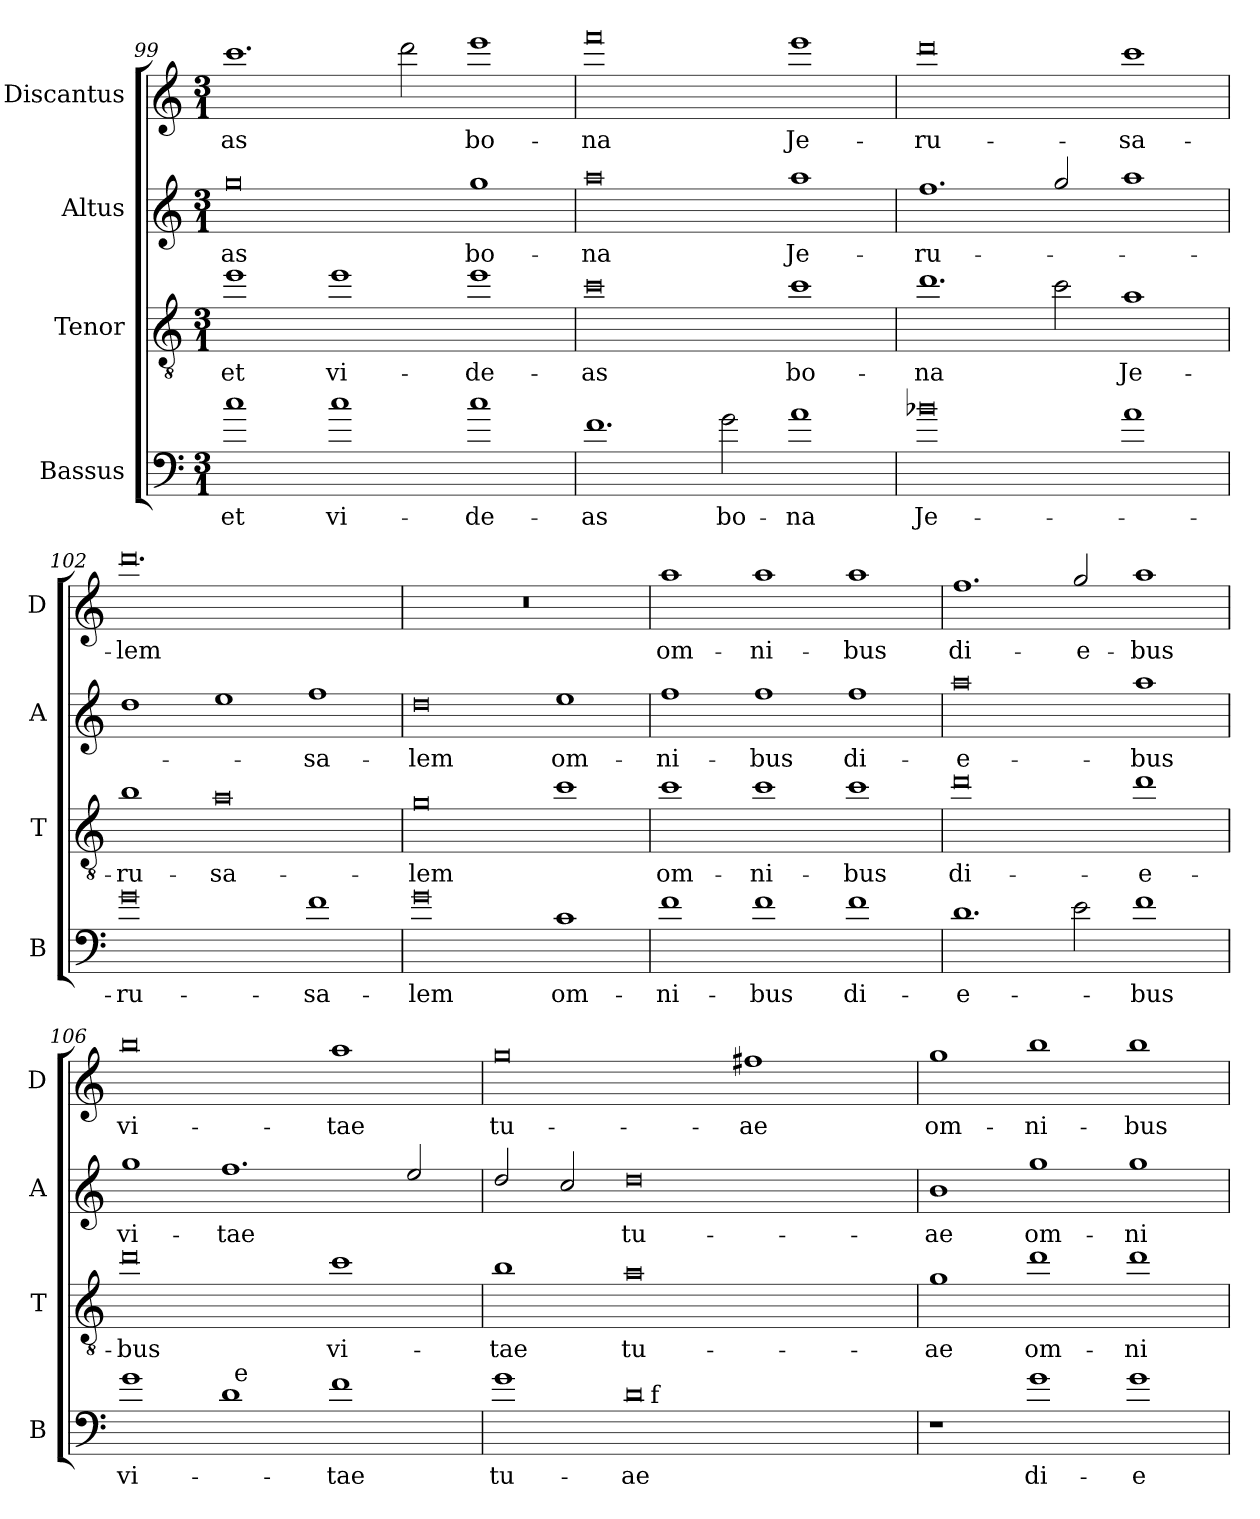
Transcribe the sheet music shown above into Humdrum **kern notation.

**kern	**text	**kern	**text	**kern	**text	**kern	**text
*part4	*part4	*part3	*part3	*part2	*part2	*part1	*part1
*staff4	*staff4	*staff3	*staff3	*staff2	*staff2	*staff1	*staff1
*I"Bassus	*	*I"Tenor	*	*I"Altus	*	*I"Discantus	*
*I'B	*	*I'T	*	*I'A	*	*I'D	*
*clefF4	*	*clefGv2	*	*clefG2	*	*clefG2	*
*ITrd7c12	*	*ITrd7c12	*	*ITrd7c12	*	*ITrd7c12	*
*k[]	*	*k[]	*	*k[]	*	*k[]	*
*C:	*	*C:	*	*C:	*	*C:	*
*M3/1	*	*M3/1	*	*M3/1	*	*M3/1	*
=99	=99	=99	=99	=99	=99	=99	=99
!	!LO:LY:b	!	!LO:LY:b	!	!LO:LY:b	!	!LO:LY:b
1c	et	1e	et	0g	-as	1.cc	-as
!	!LO:LY:b	!	!LO:LY:b	!	!	!	!
1c	vi-	1e	vi-	.	.	.	.
.	.	.	.	.	.	2dd\	.
!	!LO:LY:b	!	!LO:LY:b	!	!LO:LY:b	!	!LO:LY:b
1c	-de-	1e	-de-	1g	bo-	1ee	bo-
=100	=100	=100	=100	=100	=100	=100	=100
!	!LO:LY:b	!	!LO:LY:b	!	!LO:LY:b	!	!LO:LY:b
1.F	-as	0c	-as	0a	-na	0ff	-na
!	!LO:LY:b	!	!	!	!	!	!
2G\	bo-	.	.	.	.	.	.
!	!LO:LY:b	!	!LO:LY:b	!	!LO:LY:b	!	!LO:LY:b
1A	-na	1c	bo-	1a	Je-	1ee	Je-
=101	=101	=101	=101	=101	=101	=101	=101
!	!LO:LY:b	!	!LO:LY:b	!	!LO:LY:b	!	!LO:LY:b
0B-X	Je-	1.d	-na	1.f	-ru-	0dd	-ru-
.	.	2c\	.	2g/	.	.	.
!	!	!	!LO:LY:b	!	!	!	!LO:LY:b
1A	.	1A	Je-	1a	.	1cc	-sa-
=102	=102	=102	=102	=102	=102	=102	=102
!	!LO:LY:b	!	!LO:LY:b	!	!	!	!LO:LY:b
0G	-ru-	1B	-ru-	1d	.	0.dd	-lem
!	!	!	!LO:LY:b	!	!	!	!
.	.	0A	-sa-	1e	.	.	.
!	!LO:LY:b	!	!	!	!LO:LY:b	!	!
1F	-sa-	.	.	1f	-sa-	.	.
=103	=103	=103	=103	=103	=103	=103	=103
!	!LO:LY:b	!	!LO:LY:b	!	!LO:LY:b	!	!
0G	-lem	0G	-lem	0d	-lem	0.r	.
!	!LO:LY:b	!	!	!	!LO:LY:b	!	!
1C	om-	1c	.	1e	om-	.	.
=104	=104	=104	=104	=104	=104	=104	=104
!	!LO:LY:b	!	!LO:LY:b	!	!LO:LY:b	!	!LO:LY:b
1F	-ni-	1c	om-	1f	-ni-	1a	om-
!	!LO:LY:b	!	!LO:LY:b	!	!LO:LY:b	!	!LO:LY:b
1F	-bus	1c	-ni-	1f	-bus	1a	-ni-
!	!LO:LY:b	!	!LO:LY:b	!	!LO:LY:b	!	!LO:LY:b
1F	di-	1c	-bus	1f	di-	1a	-bus
!!LO:PB:g=z
=105	=105	=105	=105	=105	=105	=105	=105
!	!LO:LY:b	!	!LO:LY:b	!	!LO:LY:b	!	!LO:LY:b
1.D	-e-	0d	di-	0a	-e-	1.f	di-
!	!	!	!	!	!	!	!LO:LY:b
2E\	.	.	.	.	.	2g/	-e-
!	!LO:LY:b	!	!LO:LY:b	!	!LO:LY:b	!	!LO:LY:b
1F	-bus	1d	-e-	1a	-bus	1a	-bus
=106	=106	=106	=106	=106	=106	=106	=106
!	!LO:LY:b	!	!LO:LY:b	!	!LO:LY:b	!	!LO:LY:b
*^	*	*	*	*	*	*	*
1G	1ryy	vi-	0d	-bus	1g	vi-	0b	vi-
!	!	!	!	!	!	!LO:LY:b	!	!
1D	32ryy	.	.	.	1.f	-tae	.	.
!	!LO:TX:a:t=e	!	!	!	!	!	!	!
.	1ryy	.	.	.	.	.	.	.
!	!	!LO:LY:b	!	!LO:LY:b	!	!	!	!LO:LY:b
1F	.	-tae	1c	vi-	.	.	1a	-tae
.	2ryy	.	.	.	.	.	.	.
.	.	.	.	.	2e/	.	.	.
.	4...ryy	.	.	.	.	.	.	.
=107	=107	=107	=107	=107	=107	=107	=107	=107
!	!	!LO:LY:b	!	!LO:LY:b	!	!	!	!LO:LY:b
1G	1ryy	tu-	1B	-tae	2d/	.	0g	tu-
.	.	.	.	.	2c/	.	.	.
!	!	!LO:LY:b	!	!LO:LY:b	!	!LO:LY:b	!	!
0D	16.ryy	-ae	0A	tu-	0d	tu-	.	.
!	!LO:TX:a:t=f	!	!	!	!	!	!	!
.	1ryy	.	.	.	.	.	.	.
!	!	!	!	!	!	!	!	!LO:LY:b
.	.	.	.	.	.	.	1f#X	-ae
.	2ryy	.	.	.	.	.	.	.
.	4ryy	.	.	.	.	.	.	.
.	8ryy	.	.	.	.	.	.	.
.	32ryy	.	.	.	.	.	.	.
=108	=108	=108	=108	=108	=108	=108	=108	=108
!	!	!	!	!LO:LY:b	!	!LO:LY:b	!	!LO:LY:b
*v	*v	*	*	*	*	*	*	*
1r	.	1G	-ae	1B	-ae	1g	om-
!	!LO:LY:b	!	!LO:LY:b	!	!LO:LY:b	!	!LO:LY:b
1G	di-	1d	om-	1g	om-	1b	-ni-
!	!LO:LY:b	!	!LO:LY:b	!	!LO:LY:b	!	!LO:LY:b
1G	-e-	1d	-ni-	1g	-ni-	1b	-bus
=	=	=	=	=	=	=	=
*-	*-	*-	*-	*-	*-	*-	*-
